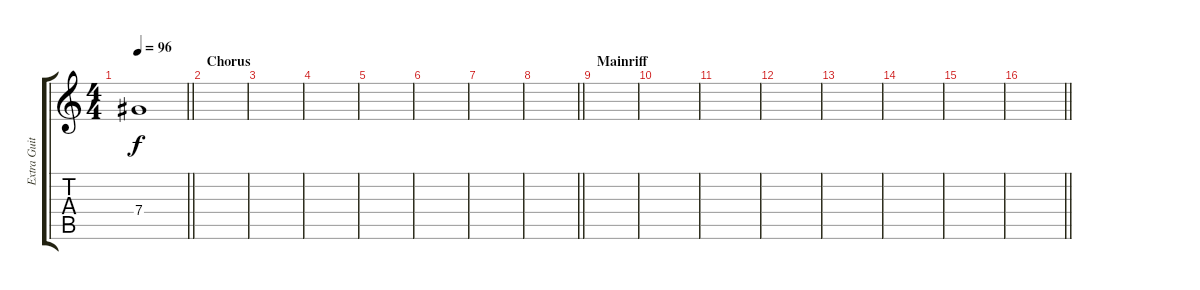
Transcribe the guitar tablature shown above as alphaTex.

\track ("Extra Guitar" "Extra Guit") {instrument distortionguitar}
\staff {score tabs}
\tuning (Eb4 Bb3 Gb3 Db3 Ab2 Db2) {hide}
\ts (4 4)
\tempo 96
\clef g2
\barLineRight lightlight
\ks c
7.4{t}.1{dy f} |
\section ("" "Chorus")
|
|
|
|
|
|
\barLineRight lightlight
|
\section ("" "Mainriff")
|
|
|
|
|
|
|
\barLineRight lightlight
